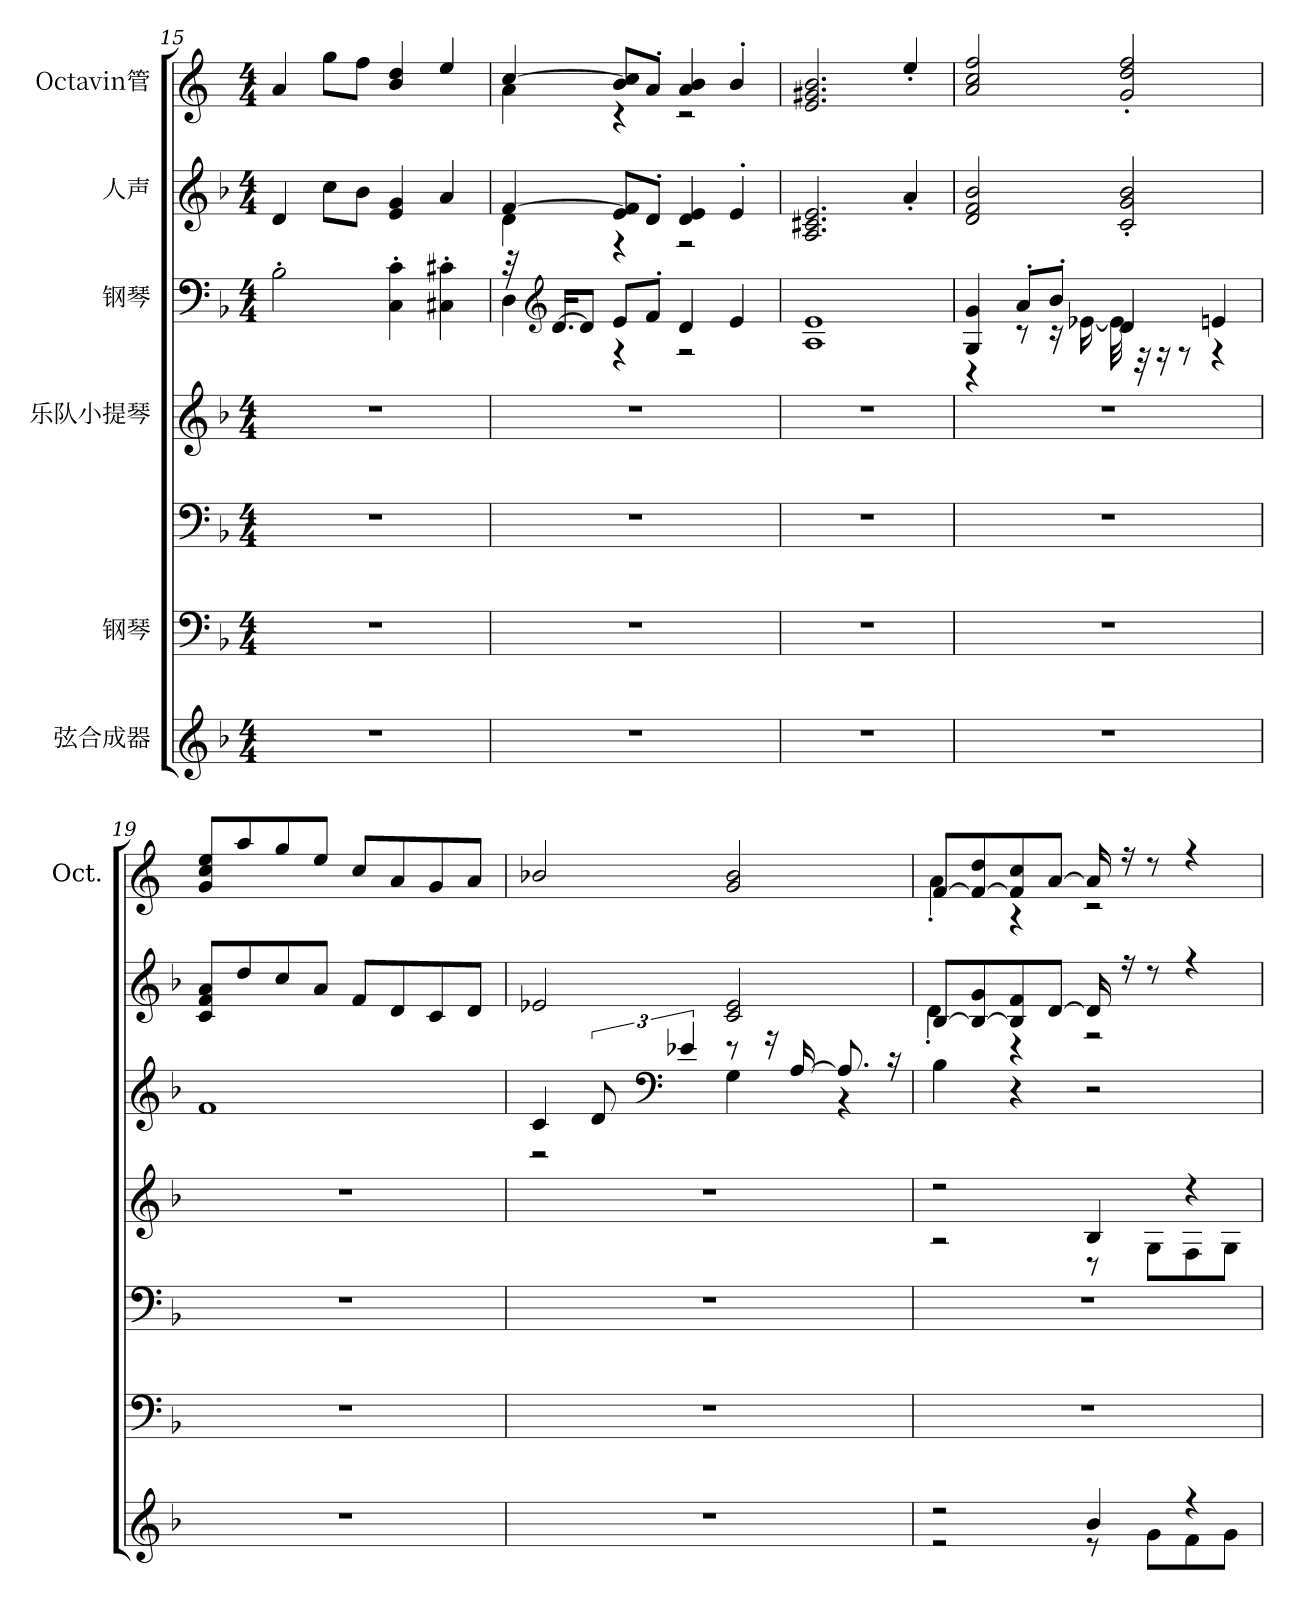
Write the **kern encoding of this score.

**kern	**kern	**kern	**kern	**kern	**kern	**kern
*part6	*part5	*part5	*part4	*part3	*part2	*part1
*staff7	*staff6	*staff5	*staff4	*staff3	*staff2	*staff1
*I"弦合成器	*I"钢琴	*	*I"乐队小提琴	*I"钢琴	*I"人声	*I"Octavin管
*	*	*	*	*	*	*I'Oct.
*clefG2	*clefF4	*clefF4	*clefG2	*clefF4	*clefG2	*clefG2
*	*	*	*	*	*	*ITrd4c7
*k[b-]	*k[b-]	*k[b-]	*k[b-]	*k[b-]	*k[b-]	*k[b-]
*M4/4	*M4/4	*M4/4	*M4/4	*M4/4	*M4/4	*M4/4
=15	=15	=15	=15	=15	=15	=15
1r	1r	1r	1r	2B-'\	4d/	4d/
.	.	.	.	.	8cc\L	8cc\L
.	.	.	.	.	8b-\J	8b-\J
.	.	.	.	4C\' 4c\'	4e/ 4g/	4e/ 4g/
.	.	.	.	4C#X\' 4c#X\'	4a/	4a/
=16	=16	=16	=16	=16	=16	=16
*	*	*	*	*^	*^	*^
1r	1r	1r	1r	32r	4D\	[4f/	4d\	[4f/	4d\
*	*	*	*	*clefG2	*	*	*	*	*
.	.	.	.	[16.d/KL	.	.	.	.	.
.	.	.	.	8d/J]	.	.	.	.	.
.	.	.	.	8e/L	4r	8e/ 8f/]L	4r	8e/ 8f/]L	4r
.	.	.	.	8f'/J	.	8d'/J	.	8d'/J	.
.	.	.	.	4d/	2r	4d/ 4e/	2r	4d/ 4e/	2r
.	.	.	.	4e/	.	4e'/	.	4e'/	.
*	*	*	*	*v	*v	*	*	*v	*v
*	*	*	*	*	*v	*v	*
=17	=17	=17	=17	=17	=17	=17
1r	1r	1r	1r	1A 1e	2.A/ 2.c#X/ 2.e/	2.A/ 2.c#X/ 2.e/
.	.	.	.	.	4a'/	4a'/
!!LO:PB:g=z
=18	=18	=18	=18	=18	=18	=18
*	*	*	*	*^	*	*
1r	1r	1r	1r	4G/ 4g/	4r	2d/ 2f/ 2b-/	2d/ 2f/ 2b-/
.	.	.	.	8a'/L	8r	.	.
.	.	.	.	8b-'/J	16r	.	.
.	.	.	.	.	[16e-X\	.	.
.	.	.	.	4d/	32e-\]	2c/' 2g/' 2b-/'	2c/' 2g/' 2b-/'
.	.	.	.	.	32r	.	.
.	.	.	.	.	16r	.	.
.	.	.	.	.	8r	.	.
.	.	.	.	4en/	4r	.	.
*	*	*	*	*v	*v	*	*
=19	=19	=19	=19	=19	=19	=19
1r	1r	1r	1r	1f	8c/ 8f/ 8a/L	8c/ 8f/ 8a/L
.	.	.	.	.	8dd/	8dd/
.	.	.	.	.	8cc/	8cc/
.	.	.	.	.	8a/J	8a/J
.	.	.	.	.	8f/L	8f/L
.	.	.	.	.	8d/	8d/
.	.	.	.	.	8c/	8c/
.	.	.	.	.	8d/J	8d/J
=20	=20	=20	=20	=20	=20	=20
*	*	*	*	*^	*	*
1r	1r	1r	1r	4c/	2r	2e-X/	2e-X/
.	.	.	.	12d/	.	.	.
*	*	*	*	*clefF4	*	*	*
.	.	.	.	6e-X/	.	.	.
.	.	.	.	8r	4G\	2c/ 2e-/	2c/ 2e-/
.	.	.	.	16r	.	.	.
.	.	.	.	[16A/	.	.	.
.	.	.	.	8.A/]	4r	.	.
.	.	.	.	16r	.	.	.
*	*	*	*	*v	*v	*	*
!!LO:PB:g=z
=21	=21	=21	=21	=21	=21	=21
*^	*	*	*^	*	*^	*^
2r	2r	1r	1r	2r	2r	4B-\	[8B-/L	4d'\	[8B-/L	4d'\
.	.	.	.	.	.	.	8B-/_ 8g/	.	8B-/_ 8g/	.
.	.	.	.	.	.	4r	8B-/] 8f/	4r	8B-/] 8f/	4r
.	.	.	.	.	.	.	[8d/J	.	[8d/J	.
4b-/	8r	.	.	4B-/	8r	2r	16d/]	2r	16d/]	2r
.	.	.	.	.	.	.	16r	.	16r	.
.	8g\L	.	.	.	8G\L	.	8r	.	8r	.
4r	8f\	.	.	4r	8F\	.	4r	.	4r	.
.	8g\J	.	.	.	8G\J	.	.	.	.	.
*	*	*	*	*	*	*	*v	*v	*	*
*v	*v	*	*	*v	*v	*	*	*v	*v
=	=	=	=	=	=	=
*-	*-	*-	*-	*-	*-	*-
